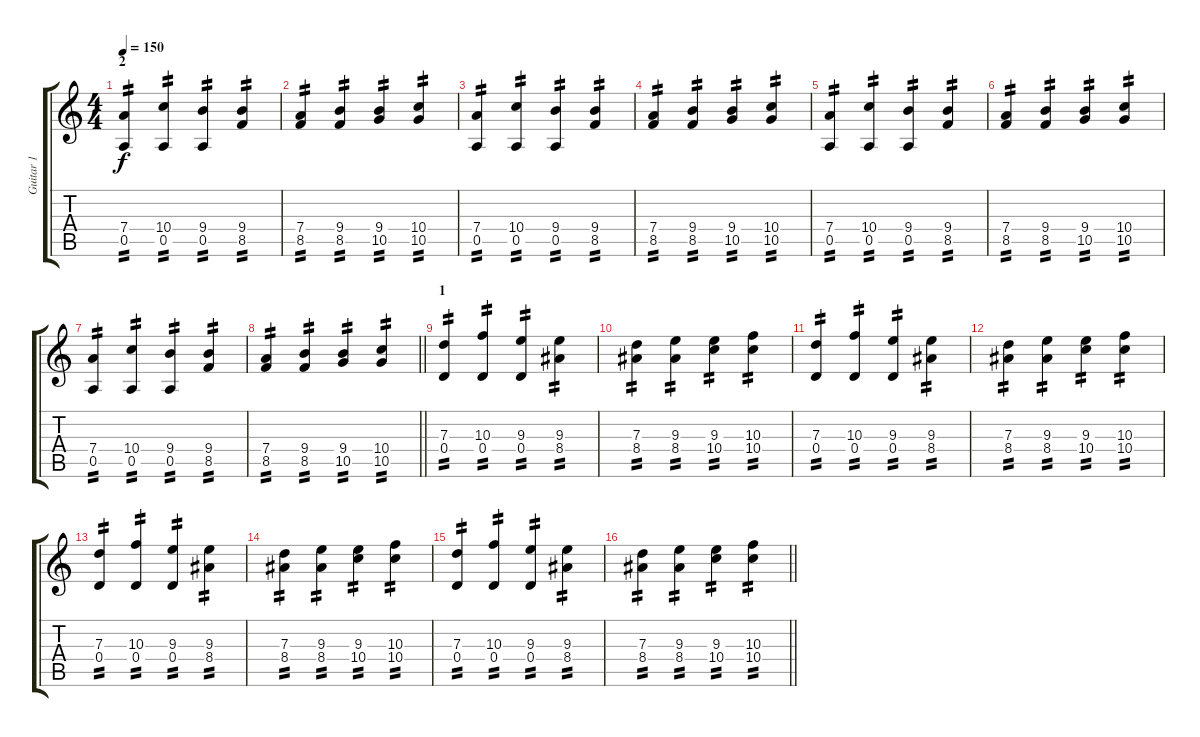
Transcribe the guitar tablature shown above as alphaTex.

\track ("Guitar 1" "Guitar 1") {instrument distortionguitar}
\staff {score tabs}
\tuning (E4 B3 G3 D3 A2 E2) {hide}
\ts (4 4)
\section ("" "2")
\tempo 150
\clef g2
\ks c
(7.4 0.5).4{tp 2 dy f} (10.4 0.5).4{tp 2} (9.4 0.5).4{tp 2} (9.4 8.5).4{tp 2} |
(7.4 8.5).4{tp 2} (9.4 8.5).4{tp 2} (9.4 10.5).4{tp 2} (10.4 10.5).4{tp 2} |
(7.4 0.5).4{tp 2} (10.4 0.5).4{tp 2} (9.4 0.5).4{tp 2} (9.4 8.5).4{tp 2} |
(7.4 8.5).4{tp 2} (9.4 8.5).4{tp 2} (9.4 10.5).4{tp 2} (10.4 10.5).4{tp 2} |
(7.4 0.5).4{tp 2} (10.4 0.5).4{tp 2} (9.4 0.5).4{tp 2} (9.4 8.5).4{tp 2} |
(7.4 8.5).4{tp 2} (9.4 8.5).4{tp 2} (9.4 10.5).4{tp 2} (10.4 10.5).4{tp 2} |
(7.4 0.5).4{tp 2} (10.4 0.5).4{tp 2} (9.4 0.5).4{tp 2} (9.4 8.5).4{tp 2} |
\barLineRight lightlight
(7.4 8.5).4{tp 2} (9.4 8.5).4{tp 2} (9.4 10.5).4{tp 2} (10.4 10.5).4{tp 2} |
\section ("" "1")
(7.3 0.4).4{tp 2} (10.3 0.4).4{tp 2} (9.3 0.4).4{tp 2} (9.3 8.4).4{tp 2} |
(7.3 8.4).4{tp 2} (9.3 8.4).4{tp 2} (9.3 10.4).4{tp 2} (10.3 10.4).4{tp 2} |
(7.3 0.4).4{tp 2} (10.3 0.4).4{tp 2} (9.3 0.4).4{tp 2} (9.3 8.4).4{tp 2} |
(7.3 8.4).4{tp 2} (9.3 8.4).4{tp 2} (9.3 10.4).4{tp 2} (10.3 10.4).4{tp 2} |
(7.3 0.4).4{tp 2} (10.3 0.4).4{tp 2} (9.3 0.4).4{tp 2} (9.3 8.4).4{tp 2} |
(7.3 8.4).4{tp 2} (9.3 8.4).4{tp 2} (9.3 10.4).4{tp 2} (10.3 10.4).4{tp 2} |
(7.3 0.4).4{tp 2} (10.3 0.4).4{tp 2} (9.3 0.4).4{tp 2} (9.3 8.4).4{tp 2} |
\barLineRight lightlight
(7.3 8.4).4{tp 2} (9.3 8.4).4{tp 2} (9.3 10.4).4{tp 2} (10.3 10.4).4{tp 2}
